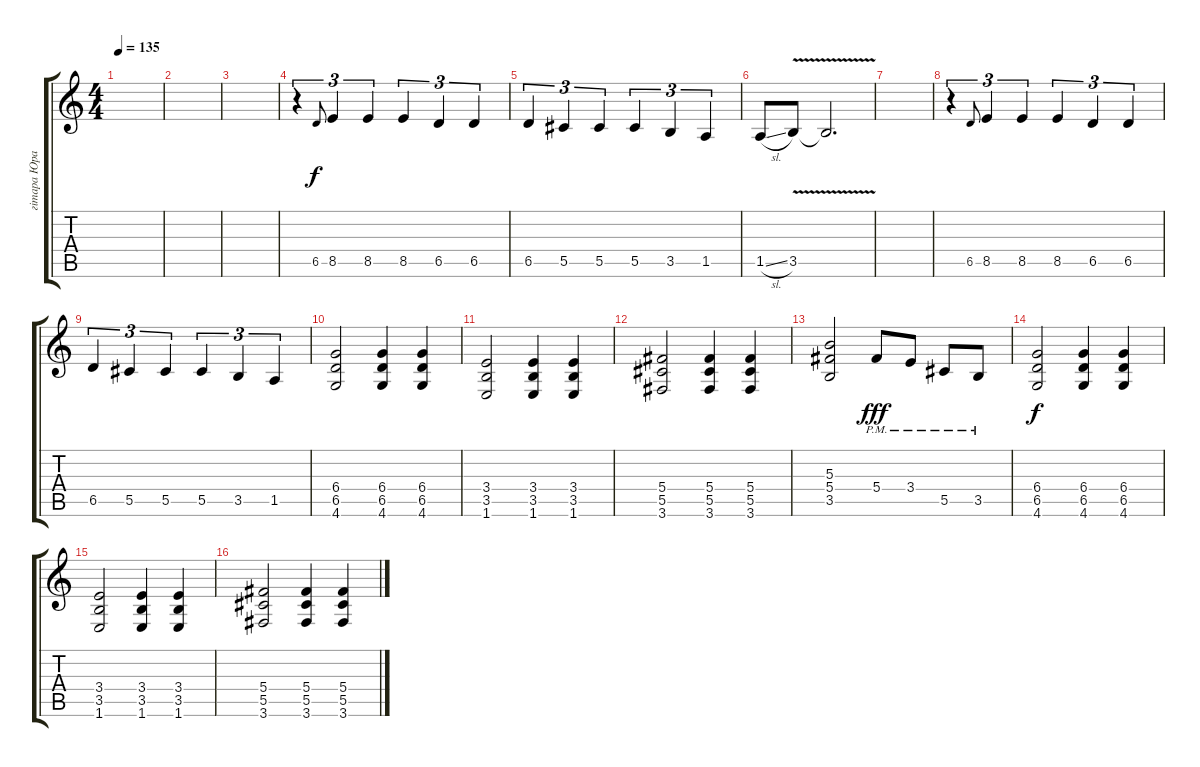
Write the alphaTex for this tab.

\track ("гiтара Юрась" "гiтара Юра") {instrument distortionguitar}
\staff {score tabs}
\tuning (Eb4 Bb3 Gb3 Db3 Ab2 Eb2) {hide}
\ts (4 4)
\tempo 135
\clef g2
\ks c
|
|
|
r.4{tu (3 2)} 6.5.8{gr onbeat} 8.5.4{tu (3 2)} 8.5.4{tu (3 2)} 8.5.4{tu (3 2)} 6.5.4{tu (3 2)} 6.5.4{tu (3 2)} |
6.5.4{tu (3 2)} 5.5.4{tu (3 2)} 5.5.4{tu (3 2)} 5.5.4{tu (3 2)} 3.5.4{tu (3 2)} 1.5.4{tu (3 2)} |
1.5{sl}.8 3.5{v}.8 3.5{t}.2{d} |
|
r.4{tu (3 2)} 6.5.8{gr onbeat} 8.5.4{tu (3 2)} 8.5.4{tu (3 2)} 8.5.4{tu (3 2)} 6.5.4{tu (3 2)} 6.5.4{tu (3 2)} |
6.5.4{tu (3 2)} 5.5.4{tu (3 2)} 5.5.4{tu (3 2)} 5.5.4{tu (3 2)} 3.5.4{tu (3 2)} 1.5.4{tu (3 2)} |
(6.4 6.5 4.6).2{instrument distortionguitar} (6.4 6.5 4.6).4 (6.4 6.5 4.6).4 |
(3.4 3.5 1.6).2 (3.4 3.5 1.6).4 (3.4 3.5 1.6).4 |
(5.4 5.5 3.6).2 (5.4 5.5 3.6).4 (5.4 5.5 3.6).4 |
(5.3 5.4 3.5).2 5.4{pm}.8{dy fff} 3.4{pm}.8 5.5{pm}.8 3.5{pm}.8 |
(6.4 6.5 4.6).2{dy f} (6.4 6.5 4.6).4 (6.4 6.5 4.6).4 |
(3.4 3.5 1.6).2 (3.4 3.5 1.6).4 (3.4 3.5 1.6).4 |
(5.4 5.5 3.6).2 (5.4 5.5 3.6).4 (5.4 5.5 3.6).4
